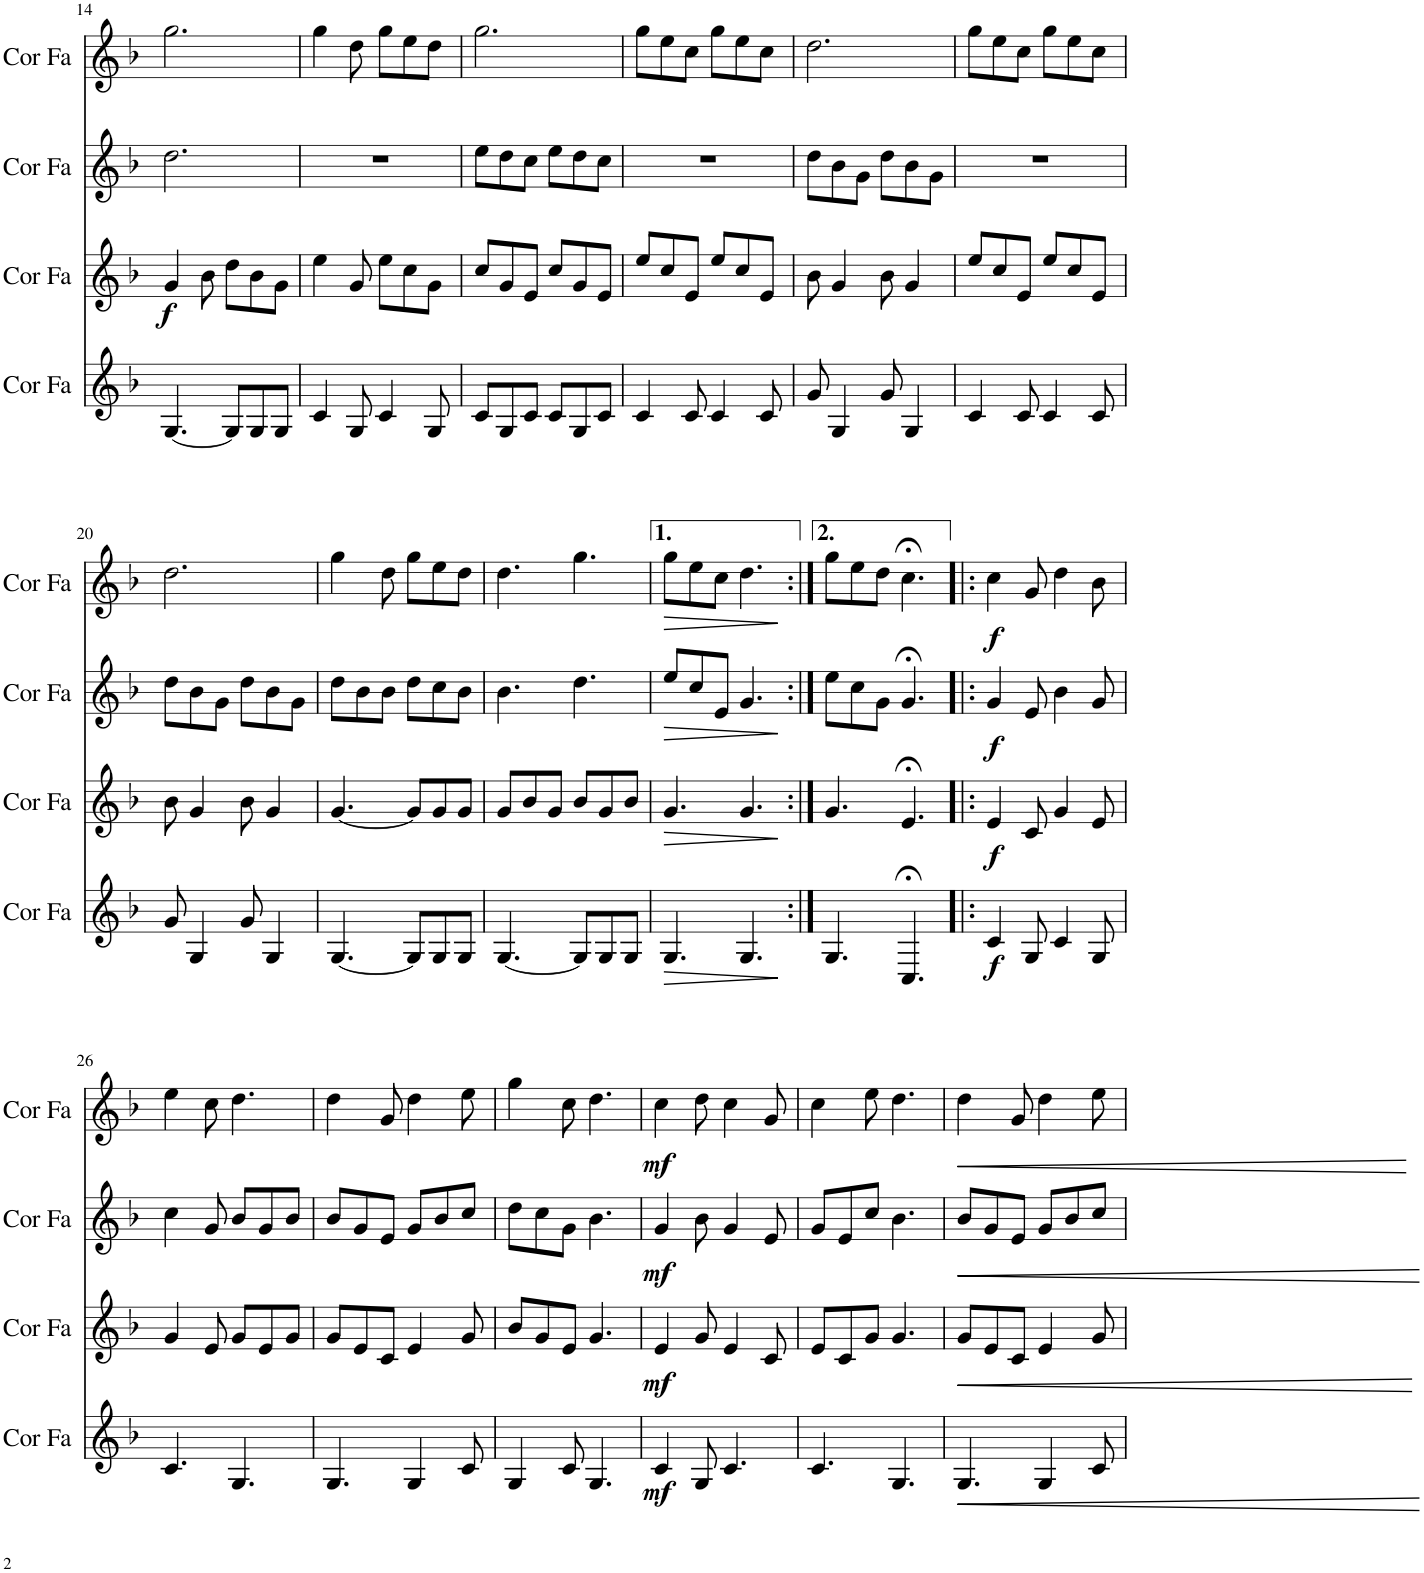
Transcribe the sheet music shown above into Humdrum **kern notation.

**kern	**dynam	**kern	**dynam	**kern	**dynam	**kern	**dynam
*part4	*part4	*part3	*part3	*part2	*part2	*part1	*part1
*staff4	*staff4	*staff3	*staff3	*staff2	*staff2	*staff1	*staff1
*I"Cor en Fa	*	*I"Cor en Fa	*	*I"Cor en Fa	*	*I"Cor en Fa	*
*I'Cor Fa	*	*I'Cor Fa	*	*I'Cor Fa	*	*I'Cor Fa	*
!!LO:PB:g=z
*clefG2	*	*clefG2	*	*clefG2	*	*clefG2	*
*Trd4c7	*	*Trd4c7	*	*Trd4c7	*	*Trd4c7	*
*k[b-]	*	*k[b-]	*	*k[b-]	*	*k[b-]	*
*M6/8	*	*M6/8	*	*M6/8	*	*M6/8	*
=14	=14	=14	=14	=14	=14	=14	=14
!	!	!	!LO:DY:b	!	!	!	!
[4.G/	.	4g/	f	2.dd\	.	2.gg\	.
.	.	8b-\	.	.	.	.	.
8G/L]	.	8dd\L	.	.	.	.	.
8G/	.	8b-\	.	.	.	.	.
8G/J	.	8g\J	.	.	.	.	.
=15	=15	=15	=15	=15	=15	=15	=15
4c/	.	4ee\	.	2.r	.	4gg\	.
8G/	.	8g/	.	.	.	8dd\	.
4c/	.	8ee\L	.	.	.	8gg\L	.
.	.	8cc\	.	.	.	8ee\	.
8G/	.	8g\J	.	.	.	8dd\J	.
=16	=16	=16	=16	=16	=16	=16	=16
8c/L	.	8cc/L	.	8ee\L	.	2.gg\	.
8G/	.	8g/	.	8dd\	.	.	.
8c/J	.	8e/J	.	8cc\J	.	.	.
8c/L	.	8cc/L	.	8ee\L	.	.	.
8G/	.	8g/	.	8dd\	.	.	.
8c/J	.	8e/J	.	8cc\J	.	.	.
=17	=17	=17	=17	=17	=17	=17	=17
4c/	.	8ee/L	.	2.r	.	8gg\L	.
.	.	8cc/	.	.	.	8ee\	.
8c/	.	8e/J	.	.	.	8cc\J	.
4c/	.	8ee/L	.	.	.	8gg\L	.
.	.	8cc/	.	.	.	8ee\	.
8c/	.	8e/J	.	.	.	8cc\J	.
=18	=18	=18	=18	=18	=18	=18	=18
8g/	.	8b-\	.	8dd\L	.	2.dd\	.
4G/	.	4g/	.	8b-\	.	.	.
.	.	.	.	8g\J	.	.	.
8g/	.	8b-\	.	8dd\L	.	.	.
4G/	.	4g/	.	8b-\	.	.	.
.	.	.	.	8g\J	.	.	.
=19	=19	=19	=19	=19	=19	=19	=19
4c/	.	8ee/L	.	2.r	.	8gg\L	.
.	.	8cc/	.	.	.	8ee\	.
8c/	.	8e/J	.	.	.	8cc\J	.
4c/	.	8ee/L	.	.	.	8gg\L	.
.	.	8cc/	.	.	.	8ee\	.
8c/	.	8e/J	.	.	.	8cc\J	.
!!LO:LB:g=z
=20	=20	=20	=20	=20	=20	=20	=20
8g/	.	8b-\	.	8dd\L	.	2.dd\	.
4G/	.	4g/	.	8b-\	.	.	.
.	.	.	.	8g\J	.	.	.
8g/	.	8b-\	.	8dd\L	.	.	.
4G/	.	4g/	.	8b-\	.	.	.
.	.	.	.	8g\J	.	.	.
=21	=21	=21	=21	=21	=21	=21	=21
[4.G/	.	[4.g/	.	8dd\L	.	4gg\	.
.	.	.	.	8b-\	.	.	.
.	.	.	.	8b-\J	.	8dd\	.
8G/L]	.	8g/L]	.	8dd\L	.	8gg\L	.
8G/	.	8g/	.	8cc\	.	8ee\	.
8G/J	.	8g/J	.	8b-\J	.	8dd\J	.
=22	=22	=22	=22	=22	=22	=22	=22
[4.G/	.	8g/L	.	4.b-\	.	4.dd\	.
.	.	8b-/	.	.	.	.	.
.	.	8g/J	.	.	.	.	.
8G/L]	.	8b-/L	.	4.dd\	.	4.gg\	.
8G/	.	8g/	.	.	.	.	.
8G/J	.	8b-/J	.	.	.	.	.
=23	=23	=23	=23	=23	=23	=23	=23
!	!LO:HP:b	!	!LO:HP:b	!	!LO:HP:b	!	!LO:HP:b
4.G/	>	4.g/	>	8ee/L	>	8gg\L	>
.	.	.	.	8cc/	.	8ee\	.
.	.	.	.	8e/J	.	8cc\J	.
4.G/	.	4.g/	.	4.g/	.	4.dd\	.
.	]	.	]	.	]	.	]
=24:|!	=24:|!	=24:|!	=24:|!	=24:|!	=24:|!	=24:|!	=24:|!
4.G/	.	4.g/	.	8ee\L	.	8gg\L	.
.	.	.	.	8cc\	.	8ee\	.
.	.	.	.	8g\J	.	8dd\J	.
4.C;</	.	4.e;</	.	4.g;</	.	4.cc;<\	.
=25!|:	=25!|:	=25!|:	=25!|:	=25!|:	=25!|:	=25!|:	=25!|:
!	!LO:DY:b	!	!LO:DY:b	!	!LO:DY:b	!	!LO:DY:b
4c/	f	4e/	f	4g/	f	4cc\	f
8G/	.	8c/	.	8e/	.	8g/	.
4c/	.	4g/	.	4b-\	.	4dd\	.
8G/	.	8e/	.	8g/	.	8b-\	.
!!LO:LB:g=z
=26	=26	=26	=26	=26	=26	=26	=26
4.c/	.	4g/	.	4cc\	.	4ee\	.
.	.	8e/	.	8g/	.	8cc\	.
4.G/	.	8g/L	.	8b-/L	.	4.dd\	.
.	.	8e/	.	8g/	.	.	.
.	.	8g/J	.	8b-/J	.	.	.
=27	=27	=27	=27	=27	=27	=27	=27
4.G/	.	8g/L	.	8b-/L	.	4dd\	.
.	.	8e/	.	8g/	.	.	.
.	.	8c/J	.	8e/J	.	8g/	.
4G/	.	4e/	.	8g/L	.	4dd\	.
.	.	.	.	8b-/	.	.	.
8c/	.	8g/	.	8cc/J	.	8ee\	.
=28	=28	=28	=28	=28	=28	=28	=28
4G/	.	8b-/L	.	8dd\L	.	4gg\	.
.	.	8g/	.	8cc\	.	.	.
8c/	.	8e/J	.	8g\J	.	8cc\	.
4.G/	.	4.g/	.	4.b-\	.	4.dd\	.
=29	=29	=29	=29	=29	=29	=29	=29
!	!LO:DY:b	!	!LO:DY:b	!	!LO:DY:b	!	!LO:DY:b
4c/	mf	4e/	mf	4g/	mf	4cc\	mf
8G/	.	8g/	.	8b-\	.	8dd\	.
4.c/	.	4e/	.	4g/	.	4cc\	.
.	.	8c/	.	8e/	.	8g/	.
=30	=30	=30	=30	=30	=30	=30	=30
4.c/	.	8e/L	.	8g/L	.	4cc\	.
.	.	8c/	.	8e/	.	.	.
.	.	8g/J	.	8cc/J	.	8ee\	.
4.G/	.	4.g/	.	4.b-\	.	4.dd\	.
=31	=31	=31	=31	=31	=31	=31	=31
!	!LO:HP:b	!	!LO:HP:b	!	!LO:HP:b	!	!LO:HP:b
4.G/	<	8g/L	<	8b-/L	<	4dd\	<
.	.	8e/	.	8g/	.	.	.
.	.	8c/J	.	8e/J	.	8g/	.
4G/	.	4e/	.	8g/L	.	4dd\	.
.	.	.	.	8b-/	.	.	.
8c/	.	8g/	.	8cc/J	.	8ee\	.
.	[	.	[	.	[	.	[
=	=	=	=	=	=	=	=
*-	*-	*-	*-	*-	*-	*-	*-
